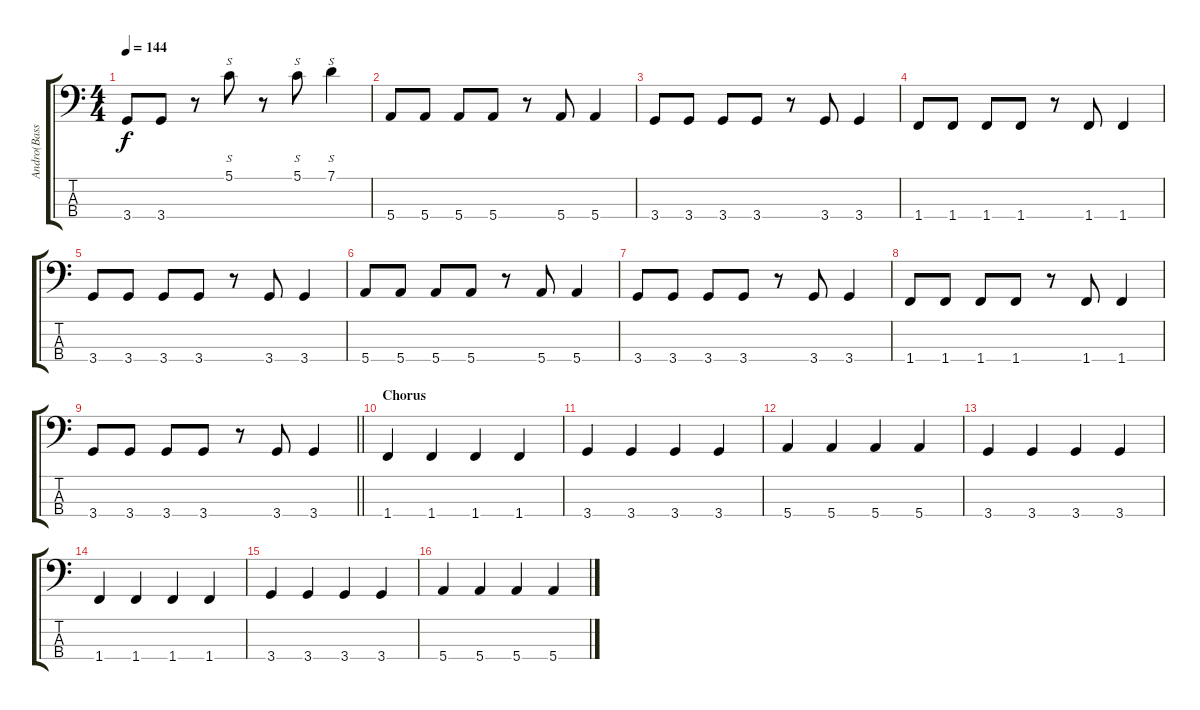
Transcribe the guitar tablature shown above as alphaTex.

\track ("Andro(Bass)" "Andro(Bass") {instrument electricbassfinger}
\staff {score tabs}
\tuning (G2 D2 A1 E1) {hide}
\ts (4 4)
\tempo 144
\clef f4
\ks c
3.4.8{dy f} 3.4.8 r.8 5.1.8{s} r.8 5.1.8{s} 7.1.4{s} |
5.4.8 5.4.8 5.4.8 5.4.8 r.8 5.4.8 5.4.4 |
3.4.8 3.4.8 3.4.8 3.4.8 r.8 3.4.8 3.4.4 |
1.4.8 1.4.8 1.4.8 1.4.8 r.8 1.4.8 1.4.4 |
3.4.8 3.4.8 3.4.8 3.4.8 r.8 3.4.8 3.4.4 |
5.4.8 5.4.8 5.4.8 5.4.8 r.8 5.4.8 5.4.4 |
3.4.8 3.4.8 3.4.8 3.4.8 r.8 3.4.8 3.4.4 |
1.4.8 1.4.8 1.4.8 1.4.8 r.8 1.4.8 1.4.4 |
\barLineRight lightlight
3.4.8 3.4.8 3.4.8 3.4.8 r.8 3.4.8 3.4.4 |
\section ("" "Chorus")
1.4.4 1.4.4 1.4.4 1.4.4 |
3.4.4 3.4.4 3.4.4 3.4.4 |
5.4.4 5.4.4 5.4.4 5.4.4 |
3.4.4 3.4.4 3.4.4 3.4.4 |
1.4.4 1.4.4 1.4.4 1.4.4 |
3.4.4 3.4.4 3.4.4 3.4.4 |
5.4.4 5.4.4 5.4.4 5.4.4
